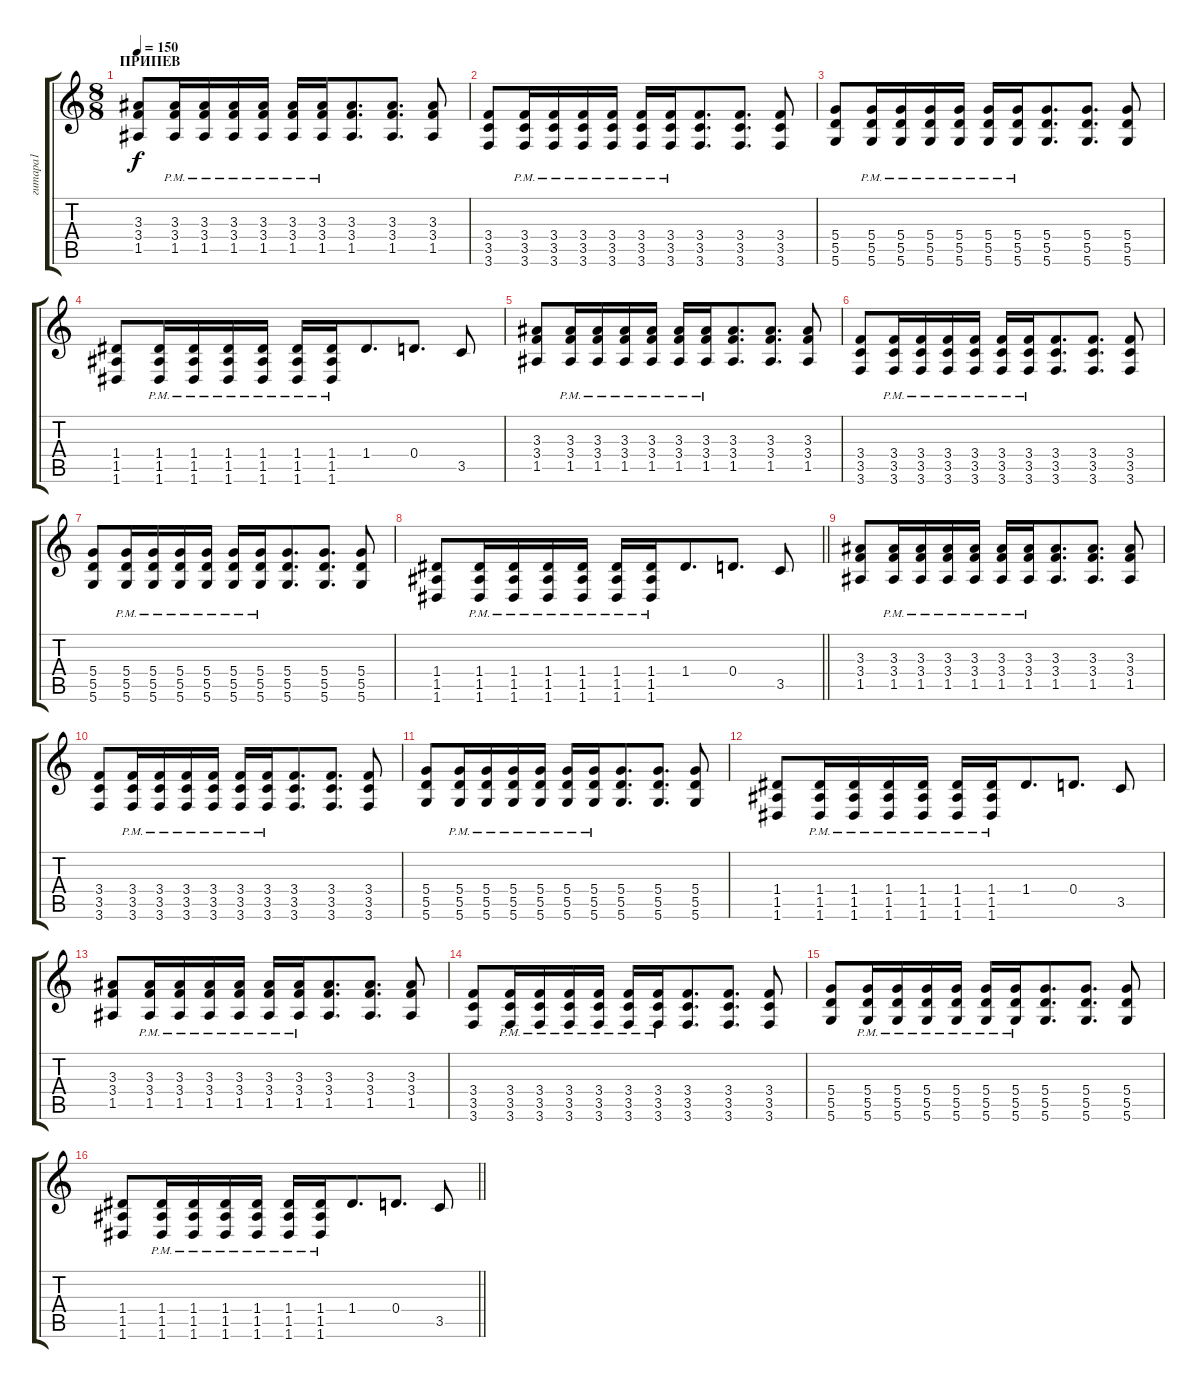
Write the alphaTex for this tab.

\track ("гитара1" "гитара1") {instrument distortionguitar}
\staff {score tabs}
\tuning (E4 B3 G3 D3 A2 D2) {hide}
\ts (8 8)
\section ("" "ПРИПЕВ")
\tempo 150
\clef g2
\ks c
(3.3 3.4 1.5).8{dy f} (3.3{pm} 3.4{pm} 1.5{pm}).16 (3.3{pm} 3.4{pm} 1.5{pm}).16 (3.3{pm} 3.4{pm} 1.5{pm}).16 (3.3{pm} 3.4{pm} 1.5{pm}).16 (3.3{pm} 3.4{pm} 1.5{pm}).16 (3.3{pm} 3.4{pm} 1.5{pm}).16 (3.3 3.4 1.5).8{d} (3.3 3.4 1.5).8{d} (3.3 3.4 1.5).8 |
(3.4 3.5 3.6).8 (3.4{pm} 3.5{pm} 3.6).16 (3.4{pm} 3.5{pm} 3.6).16 (3.4{pm} 3.5{pm} 3.6).16 (3.4{pm} 3.5{pm} 3.6).16 (3.4{pm} 3.5{pm} 3.6).16 (3.4{pm} 3.5{pm} 3.6).16 (3.4 3.5 3.6).8{d} (3.4 3.5 3.6).8{d} (3.4 3.5 3.6).8 |
(5.4 5.5 5.6).8 (5.4{pm} 5.5{pm} 5.6).16 (5.4{pm} 5.5{pm} 5.6).16 (5.4{pm} 5.5{pm} 5.6).16 (5.4{pm} 5.5{pm} 5.6).16 (5.4{pm} 5.5{pm} 5.6).16 (5.4{pm} 5.5{pm} 5.6).16 (5.4 5.5 5.6).8{d} (5.4 5.5 5.6).8{d} (5.4 5.5 5.6).8 |
(1.4 1.5 1.6).8 (1.4{pm} 1.5{pm} 1.6).16 (1.4{pm} 1.5{pm} 1.6).16 (1.4{pm} 1.5{pm} 1.6).16 (1.4{pm} 1.5{pm} 1.6).16 (1.4{pm} 1.5{pm} 1.6).16 (1.4{pm} 1.5{pm} 1.6).16 1.4.8{d} 0.4.8{d} 3.5.8 |
(3.3 3.4 1.5).8 (3.3{pm} 3.4{pm} 1.5{pm}).16 (3.3{pm} 3.4{pm} 1.5{pm}).16 (3.3{pm} 3.4{pm} 1.5{pm}).16 (3.3{pm} 3.4{pm} 1.5{pm}).16 (3.3{pm} 3.4{pm} 1.5{pm}).16 (3.3{pm} 3.4{pm} 1.5{pm}).16 (3.3 3.4 1.5).8{d} (3.3 3.4 1.5).8{d} (3.3 3.4 1.5).8 |
(3.4 3.5 3.6).8 (3.4{pm} 3.5{pm} 3.6).16 (3.4{pm} 3.5{pm} 3.6).16 (3.4{pm} 3.5{pm} 3.6).16 (3.4{pm} 3.5{pm} 3.6).16 (3.4{pm} 3.5{pm} 3.6).16 (3.4{pm} 3.5{pm} 3.6).16 (3.4 3.5 3.6).8{d} (3.4 3.5 3.6).8{d} (3.4 3.5 3.6).8 |
(5.4 5.5 5.6).8 (5.4{pm} 5.5{pm} 5.6).16 (5.4{pm} 5.5{pm} 5.6).16 (5.4{pm} 5.5{pm} 5.6).16 (5.4{pm} 5.5{pm} 5.6).16 (5.4{pm} 5.5{pm} 5.6).16 (5.4{pm} 5.5{pm} 5.6).16 (5.4 5.5 5.6).8{d} (5.4 5.5 5.6).8{d} (5.4 5.5 5.6).8 |
\barLineRight lightlight
(1.4 1.5 1.6).8 (1.4{pm} 1.5{pm} 1.6).16 (1.4{pm} 1.5{pm} 1.6).16 (1.4{pm} 1.5{pm} 1.6).16 (1.4{pm} 1.5{pm} 1.6).16 (1.4{pm} 1.5{pm} 1.6).16 (1.4{pm} 1.5{pm} 1.6).16 1.4.8{d} 0.4.8{d} 3.5.8 |
(3.3 3.4 1.5).8 (3.3{pm} 3.4{pm} 1.5{pm}).16 (3.3{pm} 3.4{pm} 1.5{pm}).16 (3.3{pm} 3.4{pm} 1.5{pm}).16 (3.3{pm} 3.4{pm} 1.5{pm}).16 (3.3{pm} 3.4{pm} 1.5{pm}).16 (3.3{pm} 3.4{pm} 1.5{pm}).16 (3.3 3.4 1.5).8{d} (3.3 3.4 1.5).8{d} (3.3 3.4 1.5).8 |
(3.4 3.5 3.6).8 (3.4{pm} 3.5{pm} 3.6).16 (3.4{pm} 3.5{pm} 3.6).16 (3.4{pm} 3.5{pm} 3.6).16 (3.4{pm} 3.5{pm} 3.6).16 (3.4{pm} 3.5{pm} 3.6).16 (3.4{pm} 3.5{pm} 3.6).16 (3.4 3.5 3.6).8{d} (3.4 3.5 3.6).8{d} (3.4 3.5 3.6).8 |
(5.4 5.5 5.6).8 (5.4{pm} 5.5{pm} 5.6).16 (5.4{pm} 5.5{pm} 5.6).16 (5.4{pm} 5.5{pm} 5.6).16 (5.4{pm} 5.5{pm} 5.6).16 (5.4{pm} 5.5{pm} 5.6).16 (5.4{pm} 5.5{pm} 5.6).16 (5.4 5.5 5.6).8{d} (5.4 5.5 5.6).8{d} (5.4 5.5 5.6).8 |
(1.4 1.5 1.6).8 (1.4{pm} 1.5{pm} 1.6).16 (1.4{pm} 1.5{pm} 1.6).16 (1.4{pm} 1.5{pm} 1.6).16 (1.4{pm} 1.5{pm} 1.6).16 (1.4{pm} 1.5{pm} 1.6).16 (1.4{pm} 1.5{pm} 1.6).16 1.4.8{d} 0.4.8{d} 3.5.8 |
(3.3 3.4 1.5).8 (3.3{pm} 3.4{pm} 1.5{pm}).16 (3.3{pm} 3.4{pm} 1.5{pm}).16 (3.3{pm} 3.4{pm} 1.5{pm}).16 (3.3{pm} 3.4{pm} 1.5{pm}).16 (3.3{pm} 3.4{pm} 1.5{pm}).16 (3.3{pm} 3.4{pm} 1.5{pm}).16 (3.3 3.4 1.5).8{d} (3.3 3.4 1.5).8{d} (3.3 3.4 1.5).8 |
(3.4 3.5 3.6).8 (3.4{pm} 3.5{pm} 3.6).16 (3.4{pm} 3.5{pm} 3.6).16 (3.4{pm} 3.5{pm} 3.6).16 (3.4{pm} 3.5{pm} 3.6).16 (3.4{pm} 3.5{pm} 3.6).16 (3.4{pm} 3.5{pm} 3.6).16 (3.4 3.5 3.6).8{d} (3.4 3.5 3.6).8{d} (3.4 3.5 3.6).8 |
(5.4 5.5 5.6).8 (5.4{pm} 5.5{pm} 5.6).16 (5.4{pm} 5.5{pm} 5.6).16 (5.4{pm} 5.5{pm} 5.6).16 (5.4{pm} 5.5{pm} 5.6).16 (5.4{pm} 5.5{pm} 5.6).16 (5.4{pm} 5.5{pm} 5.6).16 (5.4 5.5 5.6).8{d} (5.4 5.5 5.6).8{d} (5.4 5.5 5.6).8 |
\barLineRight lightlight
(1.4 1.5 1.6).8 (1.4{pm} 1.5{pm} 1.6).16 (1.4{pm} 1.5{pm} 1.6).16 (1.4{pm} 1.5{pm} 1.6).16 (1.4{pm} 1.5{pm} 1.6).16 (1.4{pm} 1.5{pm} 1.6).16 (1.4{pm} 1.5{pm} 1.6).16 1.4.8{d} 0.4.8{d} 3.5.8
